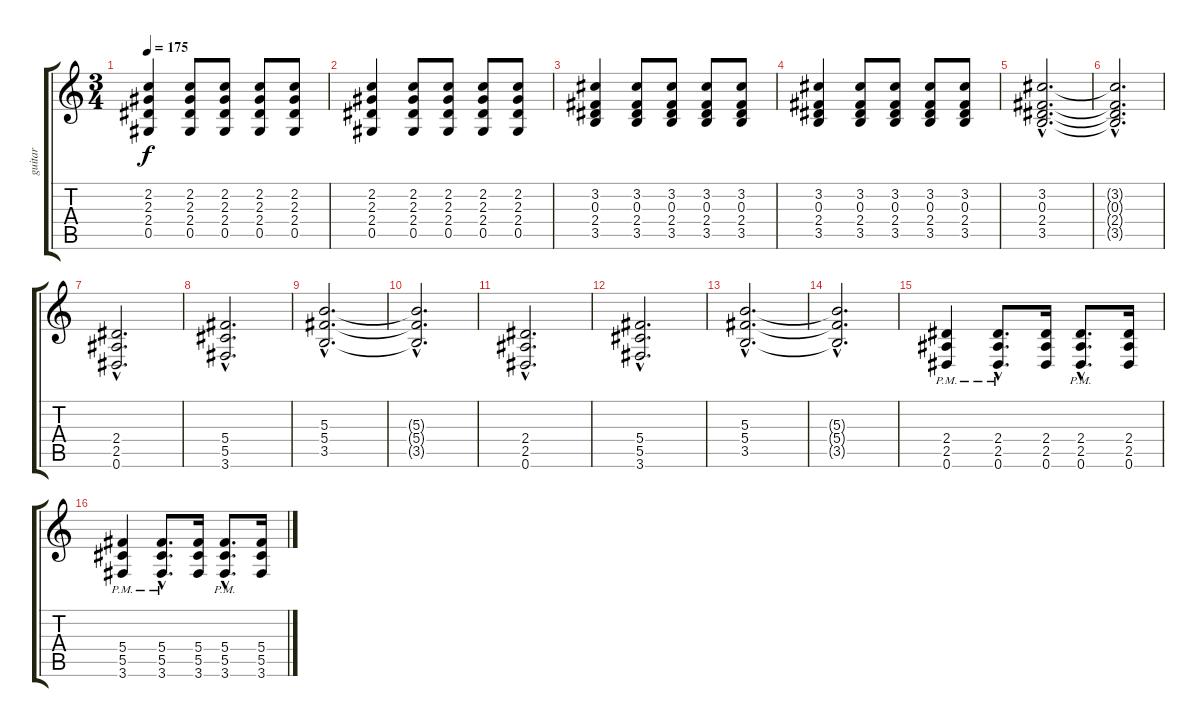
\track ("guitar" "guitar") {instrument acousticguitarsteel}
\staff {score tabs}
\tuning (Eb4 Bb3 Gb3 Db3 Ab2 Eb2) {hide}
\ts (3 4)
\tempo 175
\clef g2
\ks c
(2.2 2.3 2.4 0.5).4{dy f} (2.2 2.3 2.4 0.5).8 (2.2 2.3 2.4 0.5).8 (2.2 2.3 2.4 0.5).8 (2.2 2.3 2.4 0.5).8 |
(2.2 2.3 2.4 0.5).4 (2.2 2.3 2.4 0.5).8 (2.2 2.3 2.4 0.5).8 (2.2 2.3 2.4 0.5).8 (2.2 2.3 2.4 0.5).8 |
(3.2 0.3 2.4 3.5).4 (3.2 0.3 2.4 3.5).8 (3.2 0.3 2.4 3.5).8 (3.2 0.3 2.4 3.5).8 (3.2 0.3 2.4 3.5).8 |
(3.2 0.3 2.4 3.5).4 (3.2 0.3 2.4 3.5).8 (3.2 0.3 2.4 3.5).8 (3.2 0.3 2.4 3.5).8 (3.2 0.3 2.4 3.5).8 |
(3.2{hac} 0.3{hac} 2.4{hac} 3.5{hac}).2{d} |
(3.2{hac t} 0.3{hac t} 2.4{hac t} 3.5{hac t}).2{d} |
(2.4{hac} 2.5{hac} 0.6{hac}).2{d} |
(5.4{hac} 5.5{hac} 3.6{hac}).2{d} |
(5.3{hac} 5.4{hac} 3.5{hac}).2{d} |
(5.3{hac t} 5.4{hac t} 3.5{hac t}).2{d} |
(2.4{hac} 2.5{hac} 0.6{hac}).2{d} |
(5.4{hac} 5.5{hac} 3.6{hac}).2{d} |
(5.3{hac} 5.4{hac} 3.5{hac}).2{d} |
(5.3{hac t} 5.4{hac t} 3.5{hac t}).2{d} |
(2.4{pm} 2.5{pm} 0.6{pm}).4 (2.4{hac pm} 2.5{hac pm} 0.6{hac pm}).8{d} (2.4 2.5 0.6).16 (2.4{hac pm} 2.5{hac pm} 0.6{hac pm}).8{d} (2.4 2.5 0.6).16 |
(5.4{pm} 5.5{pm} 3.6{pm}).4 (5.4{hac pm} 5.5{hac pm} 3.6{hac pm}).8{d} (5.4 5.5 3.6).16 (5.4{hac pm} 5.5{hac pm} 3.6{hac pm}).8{d} (5.4 5.5 3.6).16
